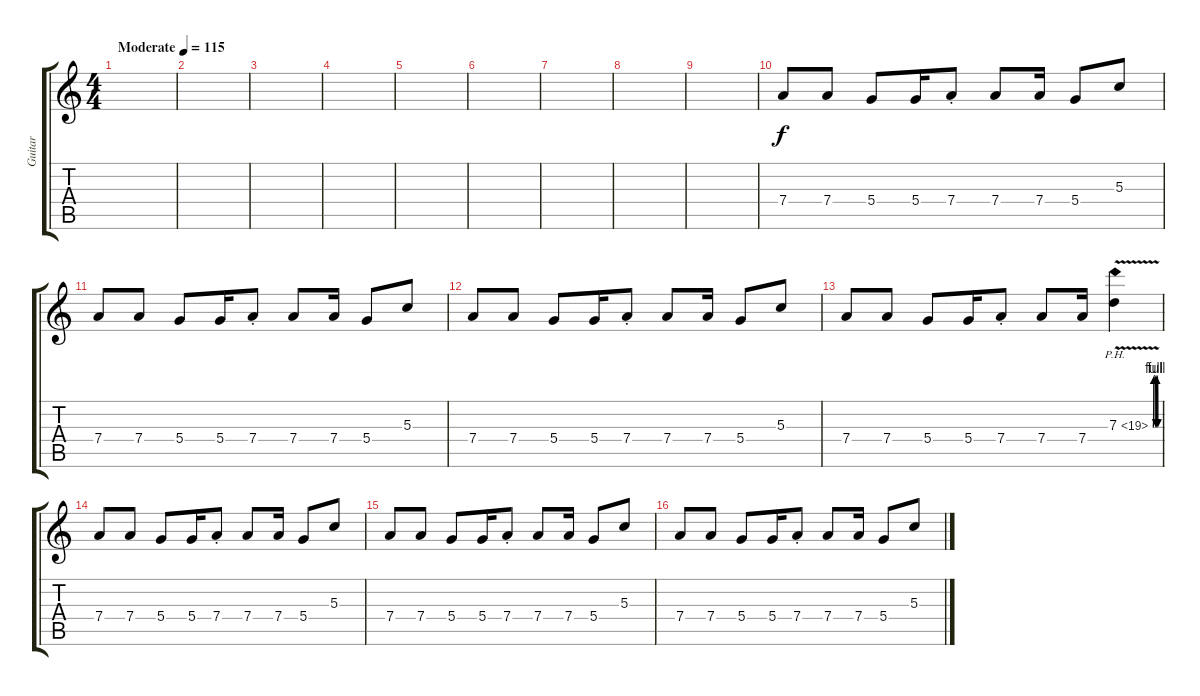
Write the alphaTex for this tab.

\track ("Guitar" "Guitar") {instrument distortionguitar}
\staff {score tabs}
\tuning (E4 B3 G3 D3 A2 E2) {hide}
\ts (4 4)
\tempo (115 "Moderate")
\clef g2
\ks c
|
|
|
|
|
|
|
|
|
7.4.8 7.4.8 5.4.8 5.4.16 7.4{st}.8 7.4.8 7.4.16 5.4.8 5.3.8 |
7.4.8 7.4.8 5.4.8 5.4.16 7.4{st}.8 7.4.8 7.4.16 5.4.8 5.3.8 |
7.4.8 7.4.8 5.4.8 5.4.16 7.4{st}.8 7.4.8 7.4.16 5.4.8 5.3.8 |
7.4.8 7.4.8 5.4.8 5.4.16 7.4{st}.8 7.4.8 7.4.16 7.3{be (custom 0 0 8 4 20 4 30 0 36 4 44 4 50 0 60 0) ph 12 v}.4 |
7.4.8 7.4.8 5.4.8 5.4.16 7.4{st}.8 7.4.8 7.4.16 5.4.8 5.3.8 |
7.4.8 7.4.8 5.4.8 5.4.16 7.4{st}.8 7.4.8 7.4.16 5.4.8 5.3.8 |
7.4.8 7.4.8 5.4.8 5.4.16 7.4{st}.8 7.4.8 7.4.16 5.4.8 5.3.8
